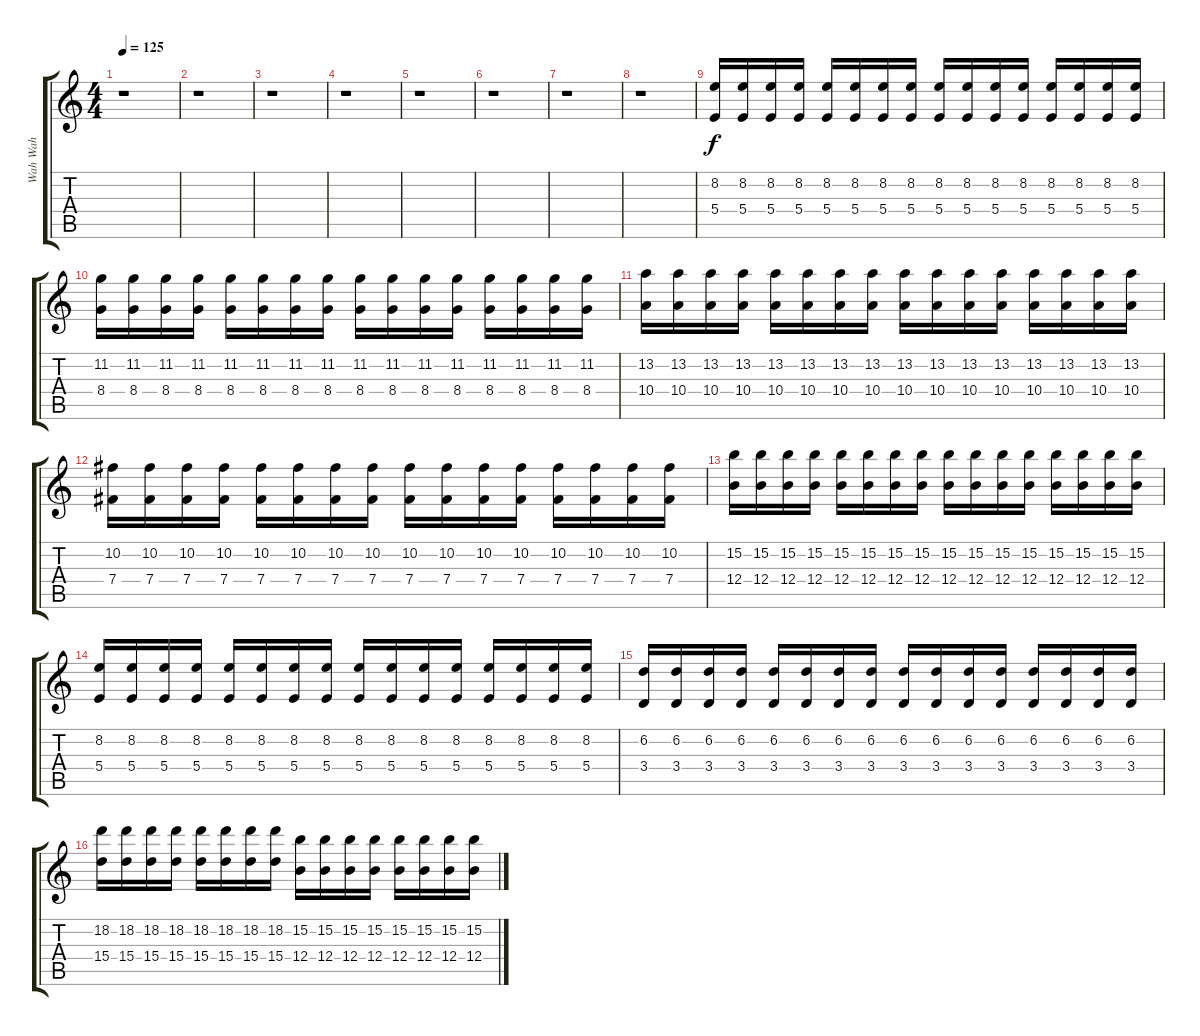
\track ("Wah Wah" "Wah Wah") {instrument distortionguitar}
\staff {score tabs}
\tuning (Db4 Ab3 E3 B2 Gb2 B1) {hide}
\ts (4 4)
\tempo 125
\clef g2
\ks c
r.1{dy f} |
r.1 |
r.1 |
r.1 |
r.1 |
r.1 |
r.1 |
r.1 |
(8.2 5.4).16 (8.2 5.4).16 (8.2 5.4).16 (8.2 5.4).16 (8.2 5.4).16 (8.2 5.4).16 (8.2 5.4).16 (8.2 5.4).16 (8.2 5.4).16 (8.2 5.4).16 (8.2 5.4).16 (8.2 5.4).16 (8.2 5.4).16 (8.2 5.4).16 (8.2 5.4).16 (8.2 5.4).16 |
(11.2 8.4).16 (11.2 8.4).16 (11.2 8.4).16 (11.2 8.4).16 (11.2 8.4).16 (11.2 8.4).16 (11.2 8.4).16 (11.2 8.4).16 (11.2 8.4).16 (11.2 8.4).16 (11.2 8.4).16 (11.2 8.4).16 (11.2 8.4).16 (11.2 8.4).16 (11.2 8.4).16 (11.2 8.4).16 |
(13.2 10.4).16 (13.2 10.4).16 (13.2 10.4).16 (13.2 10.4).16 (13.2 10.4).16 (13.2 10.4).16 (13.2 10.4).16 (13.2 10.4).16 (13.2 10.4).16 (13.2 10.4).16 (13.2 10.4).16 (13.2 10.4).16 (13.2 10.4).16 (13.2 10.4).16 (13.2 10.4).16 (13.2 10.4).16 |
(10.2 7.4).16 (10.2 7.4).16 (10.2 7.4).16 (10.2 7.4).16 (10.2 7.4).16 (10.2 7.4).16 (10.2 7.4).16 (10.2 7.4).16 (10.2 7.4).16 (10.2 7.4).16 (10.2 7.4).16 (10.2 7.4).16 (10.2 7.4).16 (10.2 7.4).16 (10.2 7.4).16 (10.2 7.4).16 |
(15.2 12.4).16 (15.2 12.4).16 (15.2 12.4).16 (15.2 12.4).16 (15.2 12.4).16 (15.2 12.4).16 (15.2 12.4).16 (15.2 12.4).16 (15.2 12.4).16 (15.2 12.4).16 (15.2 12.4).16 (15.2 12.4).16 (15.2 12.4).16 (15.2 12.4).16 (15.2 12.4).16 (15.2 12.4).16 |
(8.2 5.4).16 (8.2 5.4).16 (8.2 5.4).16 (8.2 5.4).16 (8.2 5.4).16 (8.2 5.4).16 (8.2 5.4).16 (8.2 5.4).16 (8.2 5.4).16 (8.2 5.4).16 (8.2 5.4).16 (8.2 5.4).16 (8.2 5.4).16 (8.2 5.4).16 (8.2 5.4).16 (8.2 5.4).16 |
(6.2 3.4).16 (6.2 3.4).16 (6.2 3.4).16 (6.2 3.4).16 (6.2 3.4).16 (6.2 3.4).16 (6.2 3.4).16 (6.2 3.4).16 (6.2 3.4).16 (6.2 3.4).16 (6.2 3.4).16 (6.2 3.4).16 (6.2 3.4).16 (6.2 3.4).16 (6.2 3.4).16 (6.2 3.4).16 |
(18.2 15.4).16 (18.2 15.4).16 (18.2 15.4).16 (18.2 15.4).16 (18.2 15.4).16 (18.2 15.4).16 (18.2 15.4).16 (18.2 15.4).16 (15.2 12.4).16 (15.2 12.4).16 (15.2 12.4).16 (15.2 12.4).16 (15.2 12.4).16 (15.2 12.4).16 (15.2 12.4).16 (15.2 12.4).16
